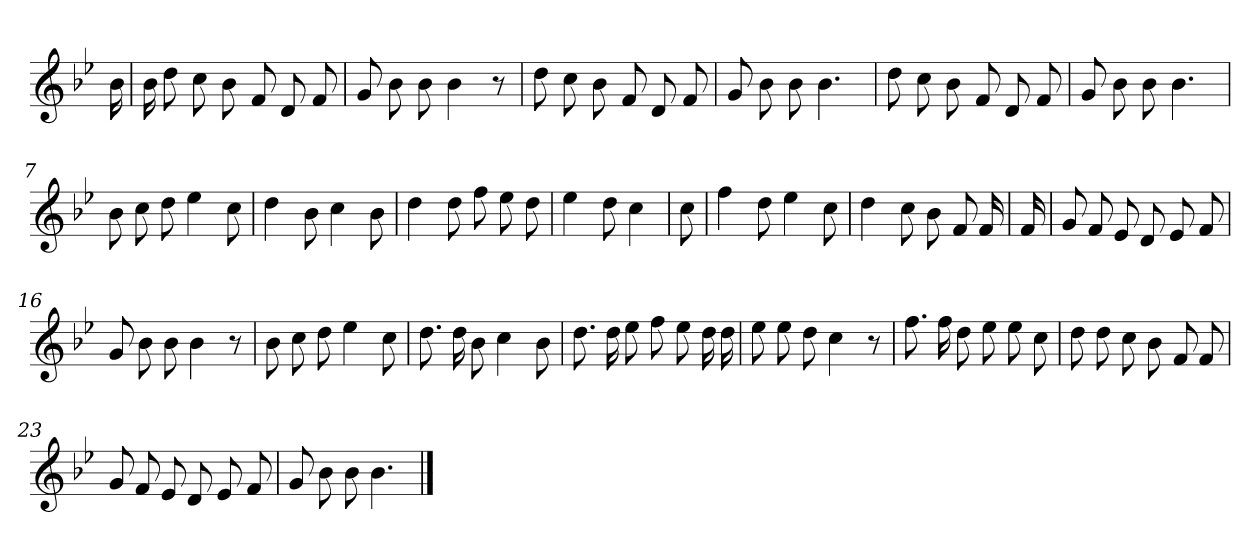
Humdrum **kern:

**kern
*part1
*staff1
*clefG2
*k[b-e-]
*B-:
=
16b-
=1
16b-
8dd
8cc
8b-
8f
8d
8f
=2
8g
8b-
8b-
4b-
8r
=3
8dd
8cc
8b-
8f
8d
8f
=4
8g
8b-
8b-
4.b-
=5
8dd
8cc
8b-
8f
8d
8f
=6
8g
8b-
8b-
4.b-
=7
8b-
8cc
8dd
4ee-
8cc
=8
4dd
8b-
4cc
8b-
=9
4dd
8dd
8ff
8ee-
8dd
=10
4ee-
8dd
4cc
=11
8cc
=12
4ff
8dd
4ee-
8cc
=13
4dd
8cc
8b-
8f
16f
=14
16f
=15
8g
8f
8e-
8d
8e-
8f
=16
8g
8b-
8b-
4b-
8r
=17
8b-
8cc
8dd
4ee-
8cc
=18
8.dd
16dd
8b-
4cc
8b-
=19
8.dd
16dd
8ee-
8ff
8ee-
16dd
16dd
=20
8ee-
8ee-
8dd
4cc
8r
=21
8.ff
16ff
8dd
8ee-
8ee-
8cc
=22
8dd
8dd
8cc
8b-
8f
8f
=23
8g
8f
8e-
8d
8e-
8f
=24
8g
8b-
8b-
4.b-
==
*-
